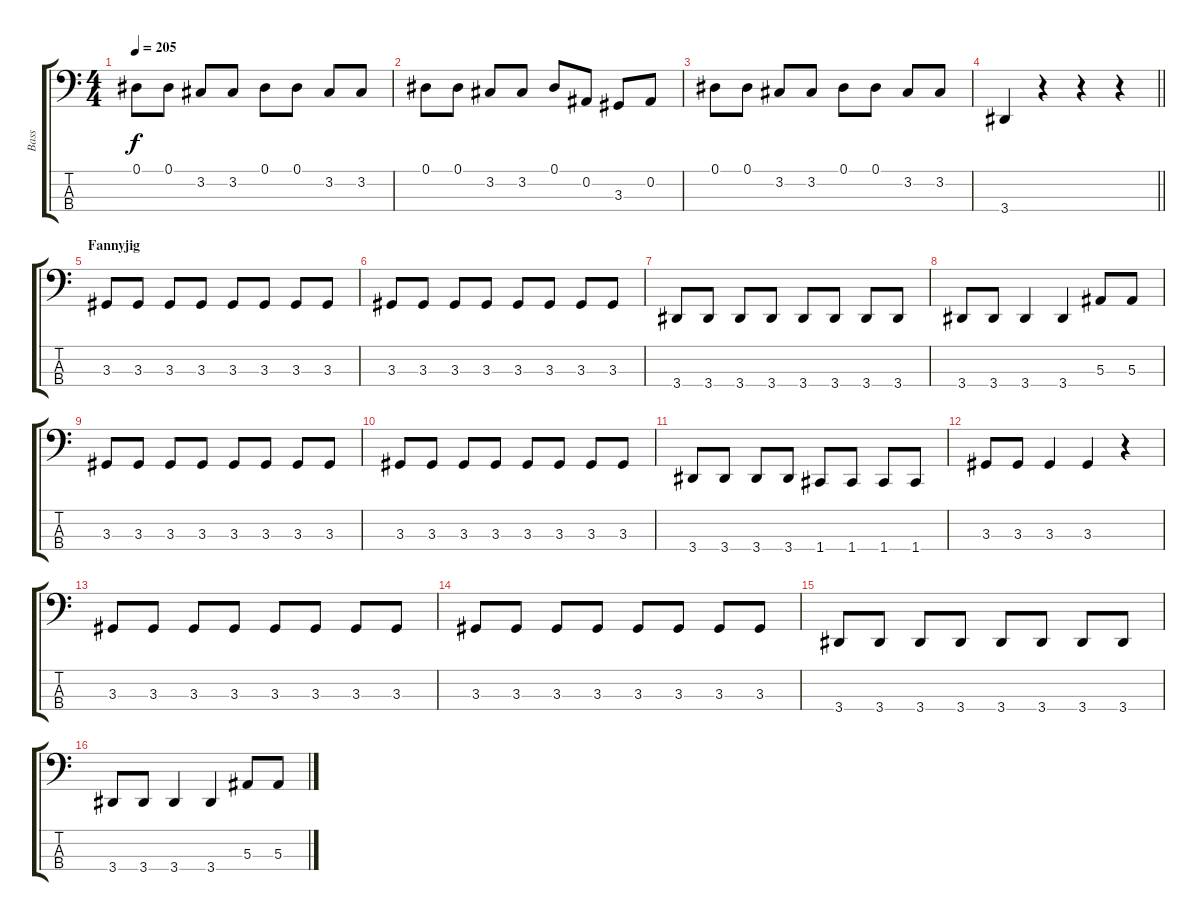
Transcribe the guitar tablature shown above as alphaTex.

\track ("Bass" "Bass") {instrument electricbasspick}
\staff {score tabs}
\tuning (Eb2 Bb1 F1 C1) {hide}
\ts (4 4)
\tempo 205
\clef f4
\ks c
0.1.8{dy f} 0.1.8 3.2.8 3.2.8 0.1.8 0.1.8 3.2.8 3.2.8 |
0.1.8 0.1.8 3.2.8 3.2.8 0.1.8 0.2.8 3.3.8 0.2.8 |
0.1.8 0.1.8 3.2.8 3.2.8 0.1.8 0.1.8 3.2.8 3.2.8 |
\barLineRight lightlight
3.4.4 r.4 r.4 r.4 |
\section ("" "Fannyjig")
3.3.8 3.3.8 3.3.8 3.3.8 3.3.8 3.3.8 3.3.8 3.3.8 |
3.3.8 3.3.8 3.3.8 3.3.8 3.3.8 3.3.8 3.3.8 3.3.8 |
3.4.8 3.4.8 3.4.8 3.4.8 3.4.8 3.4.8 3.4.8 3.4.8 |
3.4.8 3.4.8 3.4.4 3.4.4 5.3.8 5.3.8 |
3.3.8 3.3.8 3.3.8 3.3.8 3.3.8 3.3.8 3.3.8 3.3.8 |
3.3.8 3.3.8 3.3.8 3.3.8 3.3.8 3.3.8 3.3.8 3.3.8 |
3.4.8 3.4.8 3.4.8 3.4.8 1.4.8 1.4.8 1.4.8 1.4.8 |
3.3.8 3.3.8 3.3.4 3.3.4 r.4 |
3.3.8 3.3.8 3.3.8 3.3.8 3.3.8 3.3.8 3.3.8 3.3.8 |
3.3.8 3.3.8 3.3.8 3.3.8 3.3.8 3.3.8 3.3.8 3.3.8 |
3.4.8 3.4.8 3.4.8 3.4.8 3.4.8 3.4.8 3.4.8 3.4.8 |
3.4.8 3.4.8 3.4.4 3.4.4 5.3.8 5.3.8
